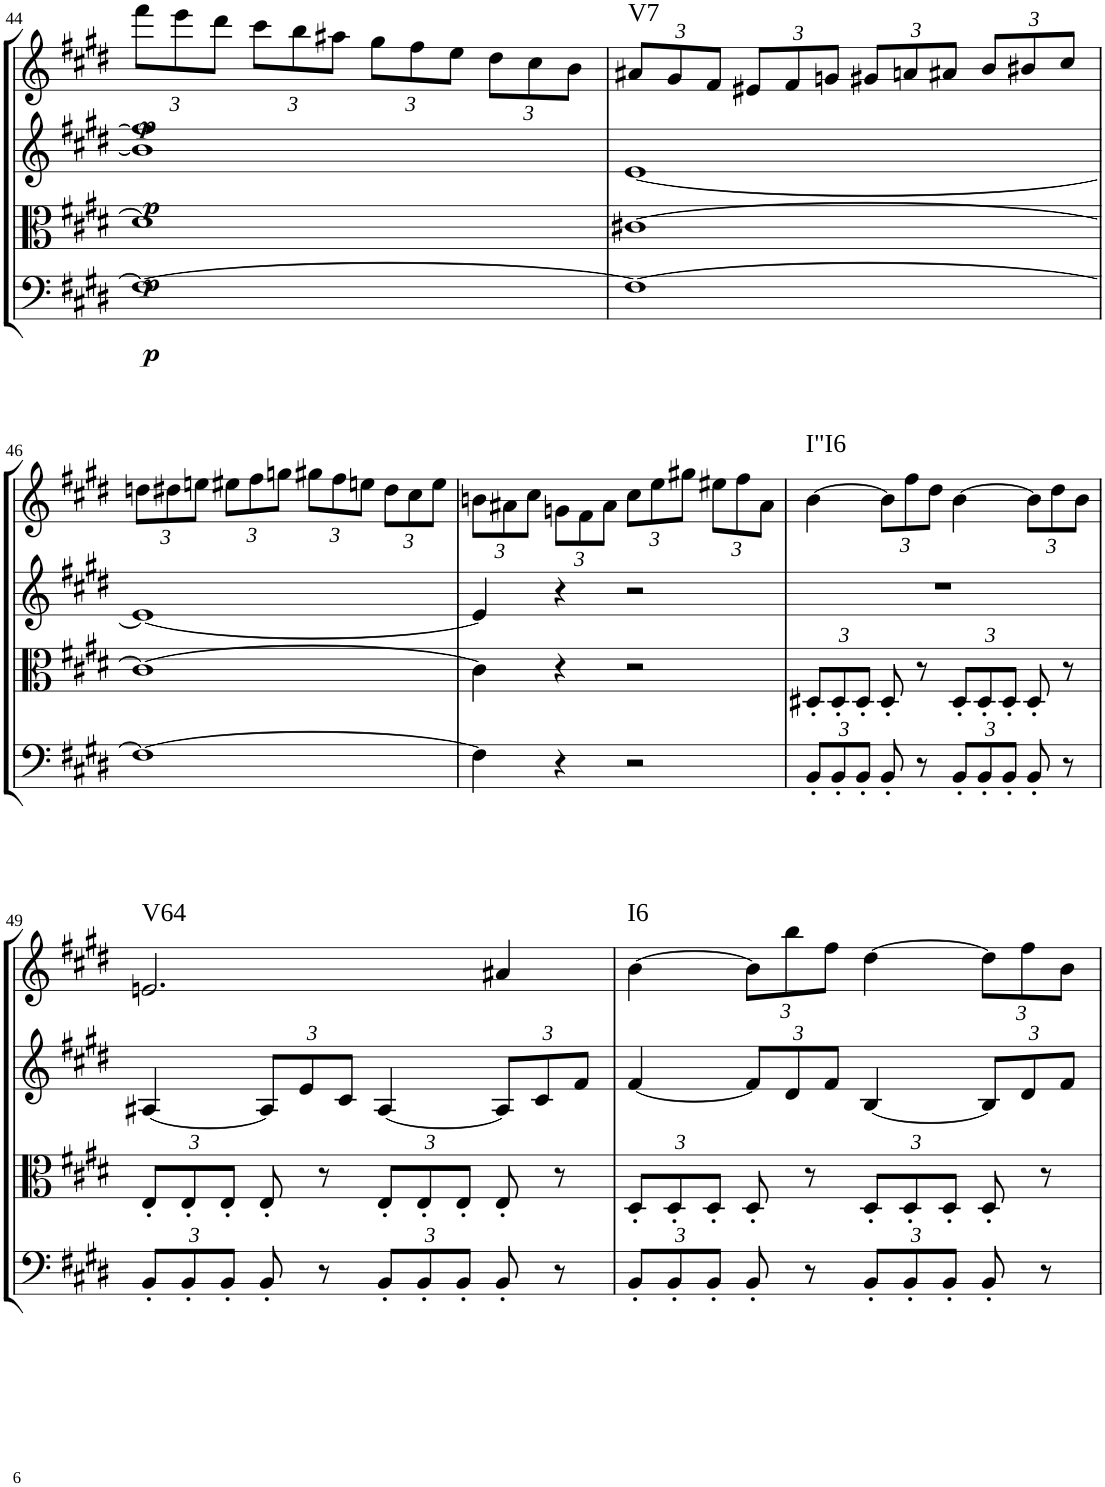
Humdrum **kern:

**kern	**dynam	**kern	**dynam	**kern	**dynam	**kern	**dynam	**harte
*part4	*part4	*part3	*part3	*part2	*part2	*part1	*part1	*part1
*staff4	*staff4	*staff3	*staff3	*staff2	*staff2	*staff1	*staff1	*
*I"Cello	*	*I"Viola	*	*I"2nd Violin	*	*I"1st Violin	*	*
*	*	*I'Vla	*	*I'Vln	*	*I'Vln	*	*
!!LO:PB:g=z
*clefF4	*	*clefC3	*	*clefG2	*	*clefG2	*	*
*k[f#c#g#d#]	*	*k[f#c#g#d#]	*	*k[f#c#g#d#]	*	*k[f#c#g#d#]	*	*
*M4/4	*	*M4/4	*	*M4/4	*	*M4/4	*	*
*met(c)	*	*met(c)	*	*met(c)	*	*met(c)	*	*
*	*	*	*	*	*	*Xbrackettup	*	*
=44	=44	=44	=44	=44	=44	=44	=44	=44
!	!LO:DY:b	!	!LO:DY:b	!	!LO:DY:b	!	!LO:DY:b	!
1F#_	p	1d#]	p	1b] 1ff#]	p	12fff#\L	p	.
.	.	.	.	.	.	12eee\	.	.
.	.	.	.	.	.	12ddd#\J	.	.
.	.	.	.	.	.	12ccc#\L	.	.
.	.	.	.	.	.	12bb\	.	.
.	.	.	.	.	.	12aa#X\J	.	.
.	.	.	.	.	.	12gg#\L	.	.
.	.	.	.	.	.	12ff#\	.	.
.	.	.	.	.	.	12ee\J	.	.
.	.	.	.	.	.	12dd#\L	.	.
.	.	.	.	.	.	12cc#\	.	.
.	.	.	.	.	.	12b\J	.	.
=45	=45	=45	=45	=45	=45	=45	=45	=45
!	!	!	!	!	!	!	!	!LO:H:kt=V7
1F#_	.	[1c#X	.	[1e	.	12a#X/L	.	N
.	.	.	.	.	.	12g#/	.	.
.	.	.	.	.	.	12f#/J	.	.
.	.	.	.	.	.	12e#X/L	.	.
.	.	.	.	.	.	12f#/	.	.
.	.	.	.	.	.	12gn/J	.	.
.	.	.	.	.	.	12g#X/L	.	.
.	.	.	.	.	.	12an/	.	.
.	.	.	.	.	.	12a#X/J	.	.
.	.	.	.	.	.	12b/L	.	.
.	.	.	.	.	.	12b#X/	.	.
.	.	.	.	.	.	12cc#/J	.	.
!!LO:LB:g=z
=46	=46	=46	=46	=46	=46	=46	=46	=46
1F#_	.	1c#_	.	1e_	.	12ddn\L	.	.
.	.	.	.	.	.	12dd#X\	.	.
.	.	.	.	.	.	12een\J	.	.
.	.	.	.	.	.	12ee#X\L	.	.
.	.	.	.	.	.	12ff#\	.	.
.	.	.	.	.	.	12ggn\J	.	.
.	.	.	.	.	.	12gg#X\L	.	.
.	.	.	.	.	.	12ff#\	.	.
.	.	.	.	.	.	12een\J	.	.
.	.	.	.	.	.	12dd#\L	.	.
.	.	.	.	.	.	12cc#\	.	.
.	.	.	.	.	.	12ee\J	.	.
=47	=47	=47	=47	=47	=47	=47	=47	=47
4F#\]	.	4c#\]	.	4e/]	.	12bn\L	.	.
.	.	.	.	.	.	12a#X\	.	.
.	.	.	.	.	.	12cc#\J	.	.
4r	.	4r	.	4r	.	12gn\L	.	.
.	.	.	.	.	.	12f#\	.	.
.	.	.	.	.	.	12a#\J	.	.
2r	.	2r	.	2r	.	12cc#\L	.	.
.	.	.	.	.	.	12ee\	.	.
.	.	.	.	.	.	12gg#X\J	.	.
.	.	.	.	.	.	12ee#X\L	.	.
.	.	.	.	.	.	12ff#\	.	.
.	.	.	.	.	.	12a#\J	.	.
=48	=48	=48	=48	=48	=48	=48	=48	=48
*Xbrackettup	*	*Xbrackettup	*	*	*	*	*	*
!	!	!	!	!	!	!	!	!LO:H:kt=I"I6
12BB'/L	.	12D#X'/L	.	1r	.	[4b\	.	N
12BB'/	.	12D#'/	.	.	.	.	.	.
12BB'/J	.	12D#'/J	.	.	.	.	.	.
8BB'/	.	8D#'/	.	.	.	12b\L]	.	.
.	.	.	.	.	.	12ff#\	.	.
8r	.	8r	.	.	.	.	.	.
.	.	.	.	.	.	12dd#\J	.	.
12BB'/L	.	12D#'/L	.	.	.	[4b\	.	.
12BB'/	.	12D#'/	.	.	.	.	.	.
12BB'/J	.	12D#'/J	.	.	.	.	.	.
8BB'/	.	8D#'/	.	.	.	12b\L]	.	.
.	.	.	.	.	.	12dd#\	.	.
8r	.	8r	.	.	.	.	.	.
.	.	.	.	.	.	12b\J	.	.
!!LO:LB:g=z
=49	=49	=49	=49	=49	=49	=49	=49	=49
!	!	!	!	!	!	!	!	!LO:H:kt=V64
12BB'/L	.	12E'/L	.	[4A#X/	.	2.en/	.	N
12BB'/	.	12E'/	.	.	.	.	.	.
12BB'/J	.	12E'/J	.	.	.	.	.	.
*	*	*	*	*Xbrackettup	*	*	*	*
8BB'/	.	8E'/	.	12A#/L]	.	.	.	.
.	.	.	.	12e/	.	.	.	.
8r	.	8r	.	.	.	.	.	.
.	.	.	.	12c#/J	.	.	.	.
12BB'/L	.	12E'/L	.	[4A#/	.	.	.	.
12BB'/	.	12E'/	.	.	.	.	.	.
12BB'/J	.	12E'/J	.	.	.	.	.	.
8BB'/	.	8E'/	.	12A#/L]	.	4a#X/	.	.
.	.	.	.	12c#/	.	.	.	.
8r	.	8r	.	.	.	.	.	.
.	.	.	.	12f#/J	.	.	.	.
=50	=50	=50	=50	=50	=50	=50	=50	=50
!	!	!	!	!	!	!	!	!LO:H:kt=I6
12BB'/L	.	12D#'/L	.	[4f#/	.	[4b\	.	N
12BB'/	.	12D#'/	.	.	.	.	.	.
12BB'/J	.	12D#'/J	.	.	.	.	.	.
8BB'/	.	8D#'/	.	12f#/L]	.	12b\L]	.	.
.	.	.	.	12d#/	.	12bb\	.	.
8r	.	8r	.	.	.	.	.	.
.	.	.	.	12f#/J	.	12ff#\J	.	.
12BB'/L	.	12D#'/L	.	[4B/	.	[4dd#\	.	.
12BB'/	.	12D#'/	.	.	.	.	.	.
12BB'/J	.	12D#'/J	.	.	.	.	.	.
8BB'/	.	8D#'/	.	12B/L]	.	12dd#\L]	.	.
.	.	.	.	12d#/	.	12ff#\	.	.
8r	.	8r	.	.	.	.	.	.
.	.	.	.	12f#/J	.	12b\J	.	.
=	=	=	=	=	=	=	=	=
*-	*-	*-	*-	*-	*-	*-	*-	*-
